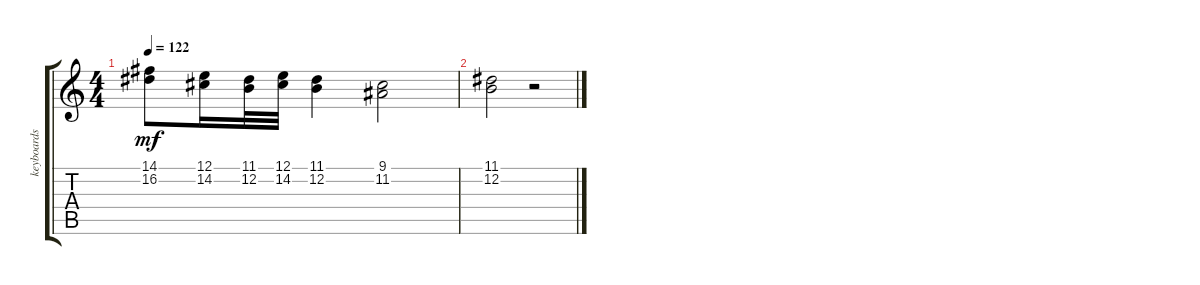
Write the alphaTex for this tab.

\track ("keyboards" "keyboards") {instrument frenchhorn}
\staff {score tabs}
\tuning (E4 B3 G3 D3 A2 E2) {hide}
\ts (4 4)
\tempo 122
\clef g2
\ks c
(14.1 16.2).8{dy mf} (12.1 14.2).16 (11.1 12.2).32 (12.1 14.2).32 (11.1 12.2).4 (9.1 11.2).2 |
(11.1 12.2).2 r.2
